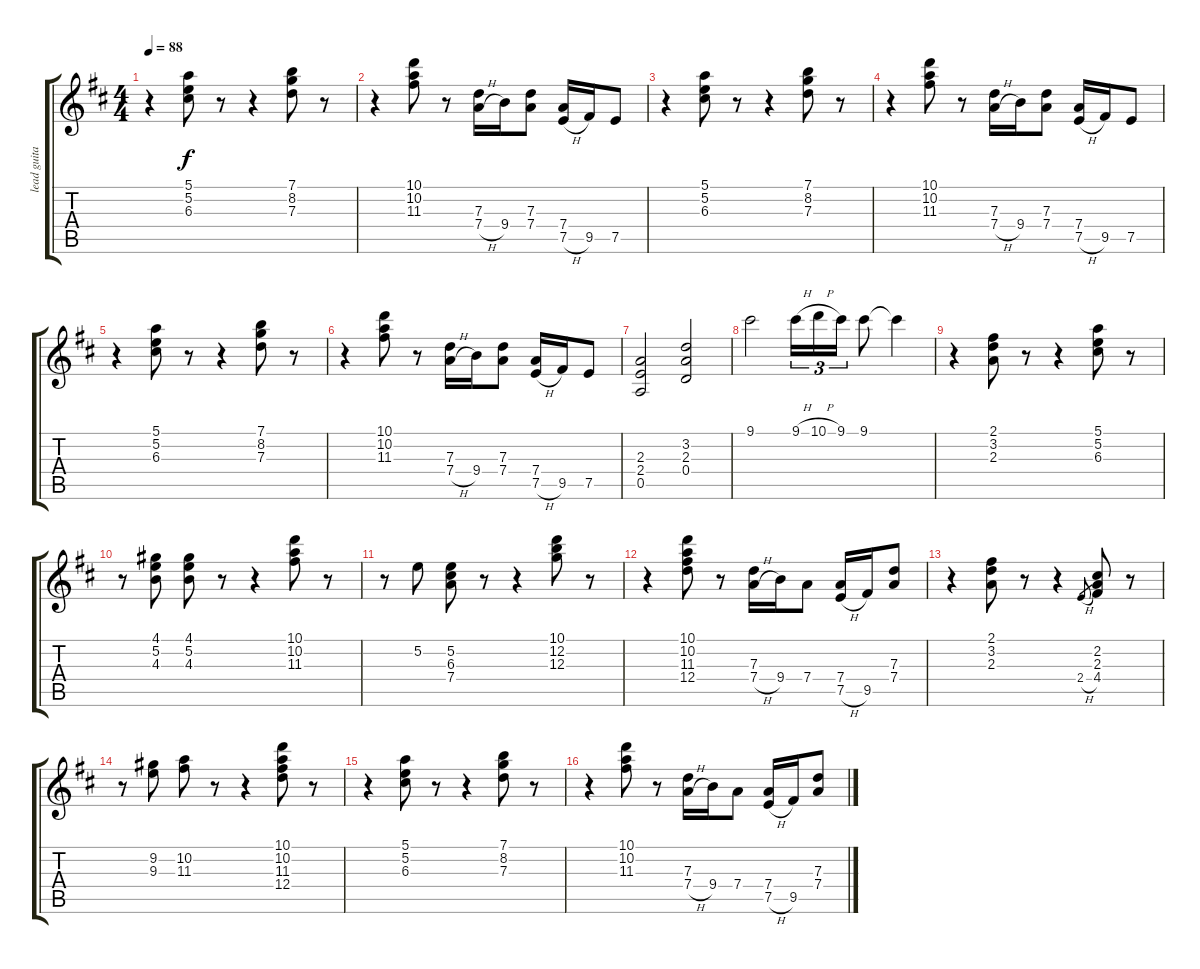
\track ("lead guitar" "lead guita") {instrument distortionguitar}
\staff {score tabs}
\tuning (E4 B3 G3 D3 A2 E2) {hide}
\ts (4 4)
\tempo 88
\clef g2
\ks d
r.4{dy f volume 11} (5.1 5.2 6.3).8 r.8 r.4 (7.1 8.2 7.3).8 r.8 |
r.4 (10.1 10.2 11.3).8 r.8 (7.3 7.4{h}).16 9.4.16 (7.3 7.4).8 (7.4 7.5{h}).16 9.5.16 7.5.8 |
r.4 (5.1 5.2 6.3).8 r.8 r.4 (7.1 8.2 7.3).8 r.8 |
r.4 (10.1 10.2 11.3).8 r.8 (7.3 7.4{h}).16 9.4.16 (7.3 7.4).8 (7.4 7.5{h}).16 9.5.16 7.5.8 |
r.4 (5.1 5.2 6.3).8 r.8 r.4 (7.1 8.2 7.3).8 r.8 |
r.4 (10.1 10.2 11.3).8 r.8 (7.3 7.4{h}).16 9.4.16 (7.3 7.4).8 (7.4 7.5{h}).16 9.5.16 7.5.8 |
(2.3 2.4 0.5).2 (3.2 2.3 0.4).2 |
9.1.2 9.1{h}.16{tu (3 2)} 10.1{h}.16{tu (3 2)} 9.1.16{tu (3 2)} 9.1.8 9.1{t}.4 |
r.4 (2.1 3.2 2.3).8 r.8 r.4 (5.1 5.2 6.3).8 r.8 |
r.8 (4.1 5.2 4.3).8 (4.1 5.2 4.3).8 r.8 r.4 (10.1 10.2 11.3).8 r.8 |
r.8 5.2.8 (5.2 6.3 7.4).8 r.8 r.4 (10.1 12.2 12.3).8 r.8 |
r.4 (10.1 10.2 11.3 12.4).8 r.8 (7.3 7.4{h}).16 9.4.16 7.4.8 (7.4 7.5{h}).16 9.5.16 (7.3 7.4).8 |
r.4 (2.1 3.2 2.3).8 r.8 r.4 2.4{h}.8{gr} (2.2 2.3 4.4).8 r.8 |
r.8 (9.2 9.3).8 (10.2 11.3).8 r.8 r.4 (10.1 10.2 11.3 12.4).8 r.8 |
r.4 (5.1 5.2 6.3).8 r.8 r.4 (7.1 8.2 7.3).8 r.8 |
r.4 (10.1 10.2 11.3).8 r.8 (7.3 7.4{h}).16 9.4.16 7.4.8 (7.4 7.5{h}).16 9.5.16 (7.3 7.4).8
